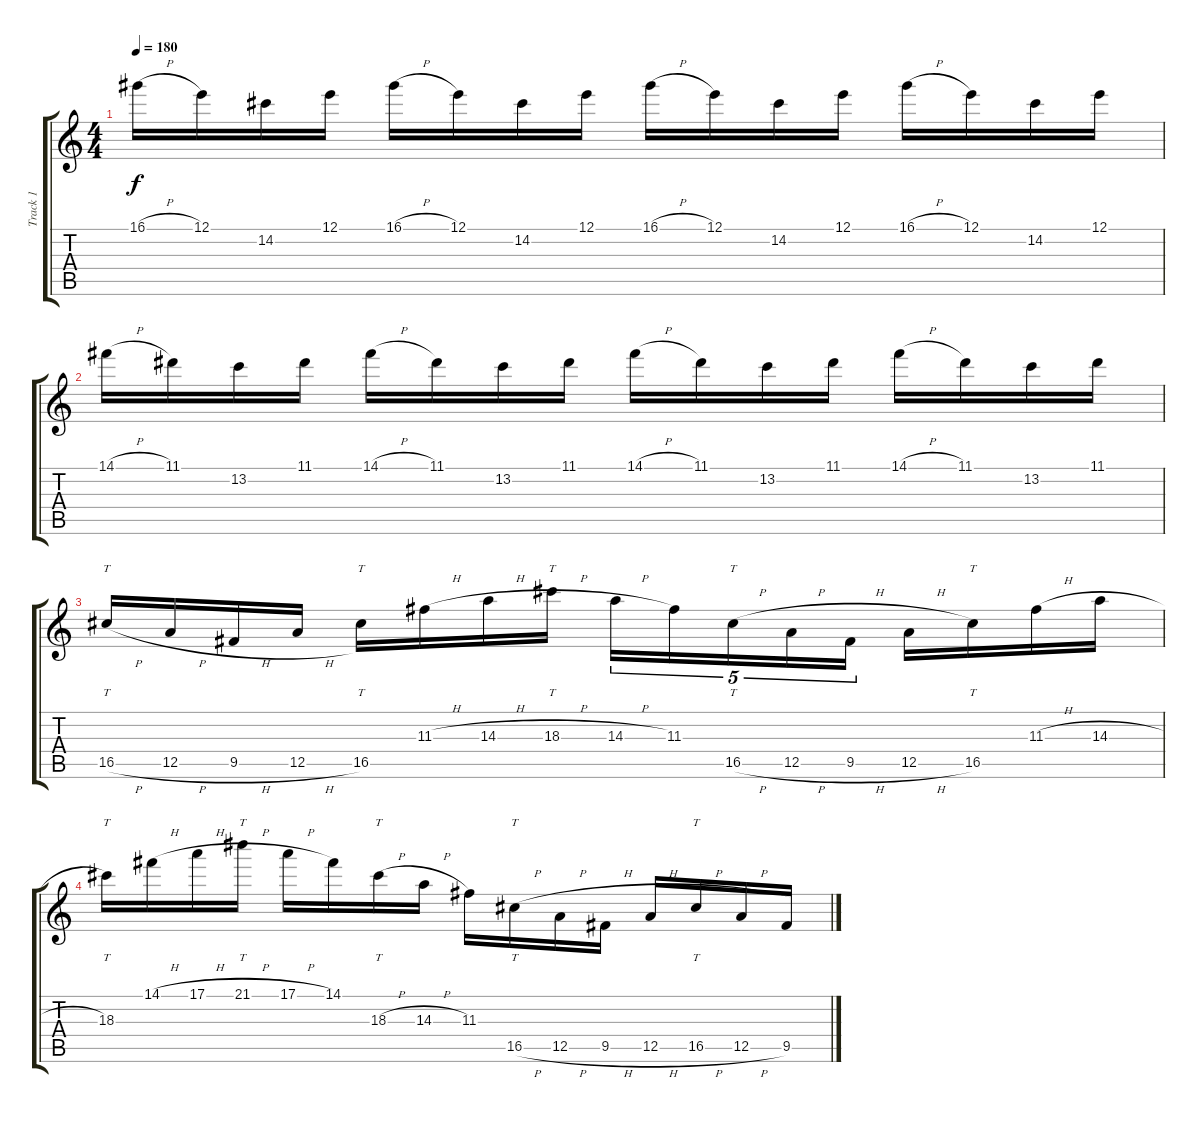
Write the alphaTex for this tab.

\track ("Track 1" "Track 1") {instrument distortionguitar}
\staff {score tabs}
\tuning (E4 B3 G3 D3 A2 E2) {hide}
\ts (4 4)
\tempo 180
\clef g2
\ks c
16.1{h}.16{dy f} 12.1.16 14.2.16 12.1.16 16.1{h}.16 12.1.16 14.2.16 12.1.16 16.1{h}.16 12.1.16 14.2.16 12.1.16 16.1{h}.16 12.1.16 14.2.16 12.1.16 |
14.1{h}.16 11.1.16 13.2.16 11.1.16 14.1{h}.16 11.1.16 13.2.16 11.1.16 14.1{h}.16 11.1.16 13.2.16 11.1.16 14.1{h}.16 11.1.16 13.2.16 11.1.16 |
16.5{h}.16{tt} 12.5{h}.16 9.5{h}.16 12.5{h}.16 16.5.16{tt} 11.3{h}.16 14.3{h}.16 18.3{h}.16{tt} 14.3{h}.16{tu (5 4)} 11.3.16{tu (5 4)} 16.5{h}.16{tt tu (5 4)} 12.5{h}.16{tu (5 4)} 9.5{h}.16{tu (5 4)} 12.5{h}.16 16.5.16{tt} 11.3{h}.16 14.3{h}.16 |
18.3.16{tt} 14.1{h}.16 17.1{h}.16 21.1{h}.16{tt} 17.1{h}.16 14.1.16 18.3{h}.16{tt} 14.3{h}.16 11.3.16 16.5{h}.16{tt} 12.5{h}.16 9.5{h}.16 12.5{h}.16 16.5{h}.16{tt} 12.5{h}.16 9.5.16
